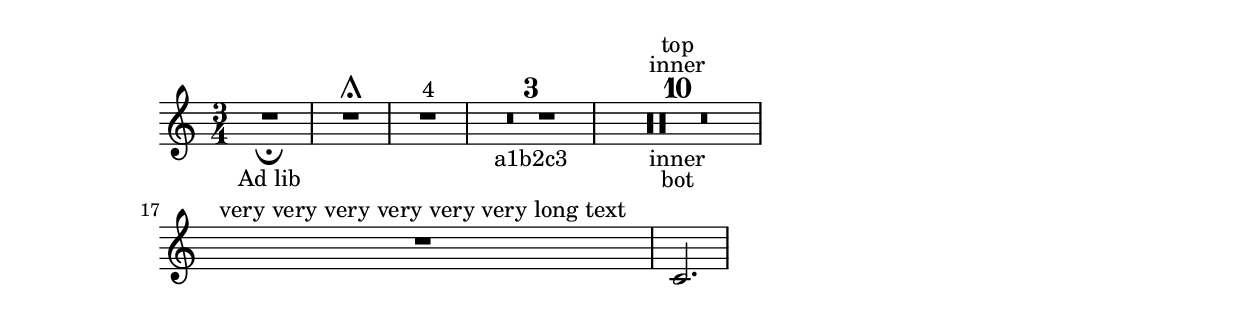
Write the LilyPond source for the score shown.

%% Generated by lilypond-book
%% Options: [exampleindent=10.16\mm,indent=0\mm,line-width=160\mm]
\include "lilypond-book-preamble.ly"


% ****************************************************************
% Start cut-&-pastable-section
% ****************************************************************



\paper {
  indent = 0\mm
  line-width = 160\mm
  % offset the left padding, also add 1mm as lilypond creates cropped
  % images with a little space on the right
  line-width = #(- line-width (* mm  3.000000) (* mm 1))
}

\layout {
  
}





% ****************************************************************
% ly snippet:
% ****************************************************************
\sourcefilename "/home/gub/NewGub/gub/target/linux-x86/src/lilypond-git.sv.gnu.org--lilypond.git-stable-2.22/input/regression/multi-measure-rest-text.ly"
\sourcefileline 0
\version "2.21.0"

\header  {

  texidoc = "
Scripts and texts may be added to the multi-measure rests.

By setting the appropriate @code{spacing-procedure}, we can make
measures stretch to accommodate wide texts.

"


}

\book { \score { {
  \time 3/4
  \set Score.skipBars = ##t
  R2._\fermata _"Ad lib"
  R2.^\shortfermata
  R2.^"4"
  R2.*3_\markup { \roman "a1b2c3" }
  R2.*10^"inner"^"top"_"inner"_"bot"
  \override MultiMeasureRestText.springs-and-rods
    = #ly:multi-measure-rest::set-text-rods

  R2.^"very very very very very very long text"
  c'2.
}
  \layout { ragged-right = ##t }
}}



% ****************************************************************
% end ly snippet
% ****************************************************************
